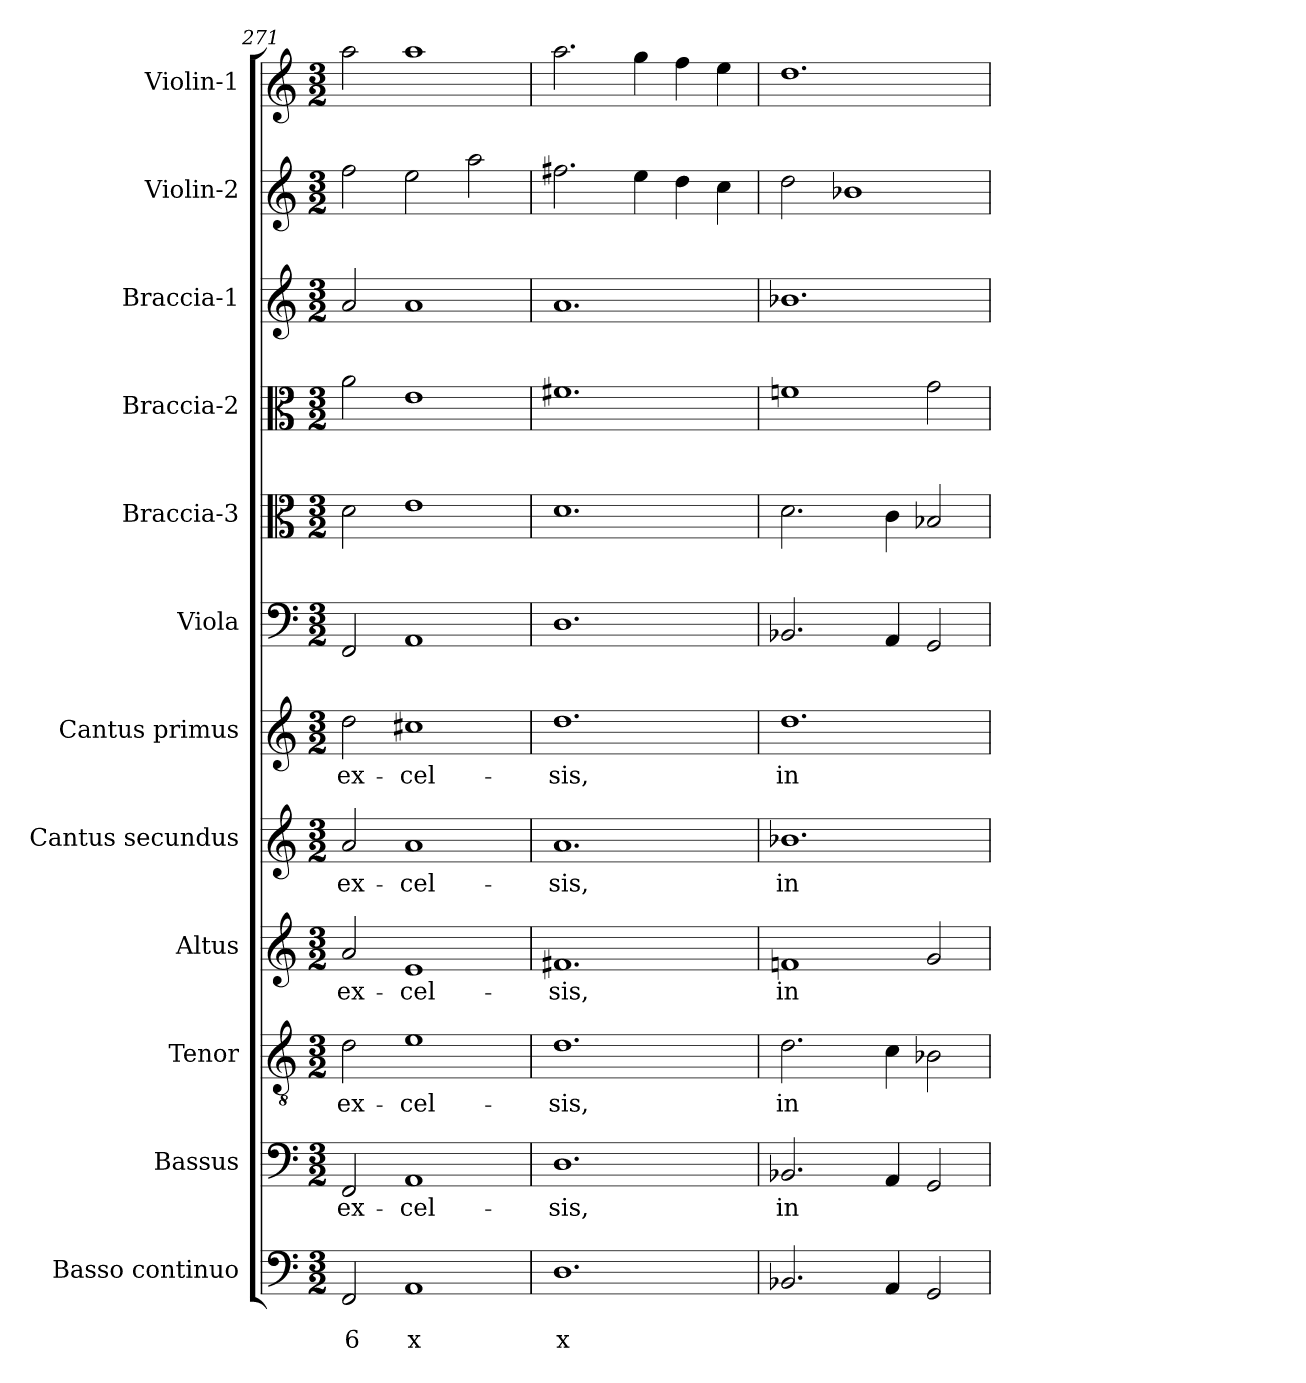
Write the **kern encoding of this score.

**kern	**text	**text	**kern	**text	**kern	**text	**kern	**text	**kern	**text	**kern	**text	**kern	**kern	**kern	**kern	**kern	**kern
*part12	*part12	*part12	*part11	*part11	*part10	*part10	*part9	*part9	*part8	*part8	*part7	*part7	*part6	*part5	*part4	*part3	*part2	*part1
*staff12	*staff12	*staff12	*staff11	*staff11	*staff10	*staff10	*staff9	*staff9	*staff8	*staff8	*staff7	*staff7	*staff6	*staff5	*staff4	*staff3	*staff2	*staff1
*I"Basso continuo	*	*	*I"Bassus	*	*I"Tenor	*	*I"Altus	*	*I"Cantus secundus	*	*I"Cantus primus	*	*I"Viola	*I"Braccia-3	*I"Braccia-2	*I"Braccia-1	*I"Violin-2	*I"Violin-1
*I'BC	*	*	*I'B	*	*I'T	*	*I'A	*	*I'C2	*	*I'C1	*	*I'Va	*I'Br3	*I'Br2	*I'Br1	*I'Vi2	*I'Vi1
*clefF4	*	*	*clefF4	*	*clefGv2	*	*clefG2	*	*clefG2	*	*clefG2	*	*clefF4	*clefC3	*clefC3	*clefG2	*clefG2	*clefG2
*k[]	*	*	*k[]	*	*k[]	*	*k[]	*	*k[]	*	*k[]	*	*k[]	*k[]	*k[]	*k[]	*k[]	*k[]
*C:	*	*	*C:	*	*C:	*	*C:	*	*C:	*	*C:	*	*C:	*C:	*C:	*C:	*C:	*C:
*M3/2	*	*	*M3/2	*	*M3/2	*	*M3/2	*	*M3/2	*	*M3/2	*	*M3/2	*M3/2	*M3/2	*M3/2	*M3/2	*M3/2
=271	=271	=271	=271	=271	=271	=271	=271	=271	=271	=271	=271	=271	=271	=271	=271	=271	=271	=271
!	!	!LO:LY:b	!	!	!	!	!	!	!	!	!	!	!	!	!	!	!	!
!	!	!	!	!LO:LY:b	!	!	!	!	!	!	!	!	!	!	!	!	!	!
!	!	!	!	!	!	!LO:LY:b	!	!	!	!	!	!	!	!	!	!	!	!
!	!	!	!	!	!	!	!	!LO:LY:b	!	!	!	!	!	!	!	!	!	!
!	!	!	!	!	!	!	!	!	!	!LO:LY:b	!	!	!	!	!	!	!	!
!	!	!	!	!	!	!	!	!	!	!	!	!LO:LY:b	!	!	!	!	!	!
2FF/	.	6	2FF/	ex-	2d\	ex-	2a/	ex-	2a/	ex-	2dd\	ex-	2FF/	2d\	2a\	2a/	2ff\	2aa\
!	!	!LO:LY:b	!	!	!	!	!	!	!	!	!	!	!	!	!	!	!	!
!	!	!	!	!LO:LY:b	!	!	!	!	!	!	!	!	!	!	!	!	!	!
!	!	!	!	!	!	!LO:LY:b	!	!	!	!	!	!	!	!	!	!	!	!
!	!	!	!	!	!	!	!	!LO:LY:b	!	!	!	!	!	!	!	!	!	!
!	!	!	!	!	!	!	!	!	!	!LO:LY:b	!	!	!	!	!	!	!	!
!	!	!	!	!	!	!	!	!	!	!	!	!LO:LY:b	!	!	!	!	!	!
1AA	.	x	1AA	-cel-	1e	-cel-	1e	-cel-	1a	-cel-	1cc#X	-cel-	1AA	1e	1e	1a	2ee\	1aa
.	.	.	.	.	.	.	.	.	.	.	.	.	.	.	.	.	2aa\	.
=272	=272	=272	=272	=272	=272	=272	=272	=272	=272	=272	=272	=272	=272	=272	=272	=272	=272	=272
!	!	!LO:LY:b	!	!	!	!	!	!	!	!	!	!	!	!	!	!	!	!
!	!	!	!	!LO:LY:b	!	!	!	!	!	!	!	!	!	!	!	!	!	!
!	!	!	!	!	!	!LO:LY:b	!	!	!	!	!	!	!	!	!	!	!	!
!	!	!	!	!	!	!	!	!LO:LY:b	!	!	!	!	!	!	!	!	!	!
!	!	!	!	!	!	!	!	!	!	!LO:LY:b	!	!	!	!	!	!	!	!
!	!	!	!	!	!	!	!	!	!	!	!	!LO:LY:b	!	!	!	!	!	!
1.D	.	x	1.D	-sis,	1.d	-sis,	1.f#X	-sis,	1.a	-sis,	1.dd	-sis,	1.D	1.d	1.f#X	1.a	2.ff#X\	2.aa\
.	.	.	.	.	.	.	.	.	.	.	.	.	.	.	.	.	4ee\	4gg\
.	.	.	.	.	.	.	.	.	.	.	.	.	.	.	.	.	4dd\	4ff\
.	.	.	.	.	.	.	.	.	.	.	.	.	.	.	.	.	4cc\	4ee\
=273	=273	=273	=273	=273	=273	=273	=273	=273	=273	=273	=273	=273	=273	=273	=273	=273	=273	=273
!	!	!	!	!LO:LY:b	!	!	!	!	!	!	!	!	!	!	!	!	!	!
!	!	!	!	!	!	!LO:LY:b	!	!	!	!	!	!	!	!	!	!	!	!
!	!	!	!	!	!	!	!	!LO:LY:b	!	!	!	!	!	!	!	!	!	!
!	!	!	!	!	!	!	!	!	!	!LO:LY:b	!	!	!	!	!	!	!	!
!	!	!	!	!	!	!	!	!	!	!	!	!LO:LY:b	!	!	!	!	!	!
2.BB-X/	.	.	2.BB-X/	in	2.d\	in	1fni	in	1.b-X	in	1.dd	in	2.BB-X/	2.d\	1fni	1.b-X	2dd\	1.dd
.	.	.	.	.	.	.	.	.	.	.	.	.	.	.	.	.	1b-X	.
4AA/	.	.	4AA/	.	4c\	.	.	.	.	.	.	.	4AA/	4c\	.	.	.	.
2GG/	.	.	2GG/	.	2B-X\	.	2g/	.	.	.	.	.	2GG/	2B-X/	2g\	.	.	.
=	=	=	=	=	=	=	=	=	=	=	=	=	=	=	=	=	=	=
*-	*-	*-	*-	*-	*-	*-	*-	*-	*-	*-	*-	*-	*-	*-	*-	*-	*-	*-
